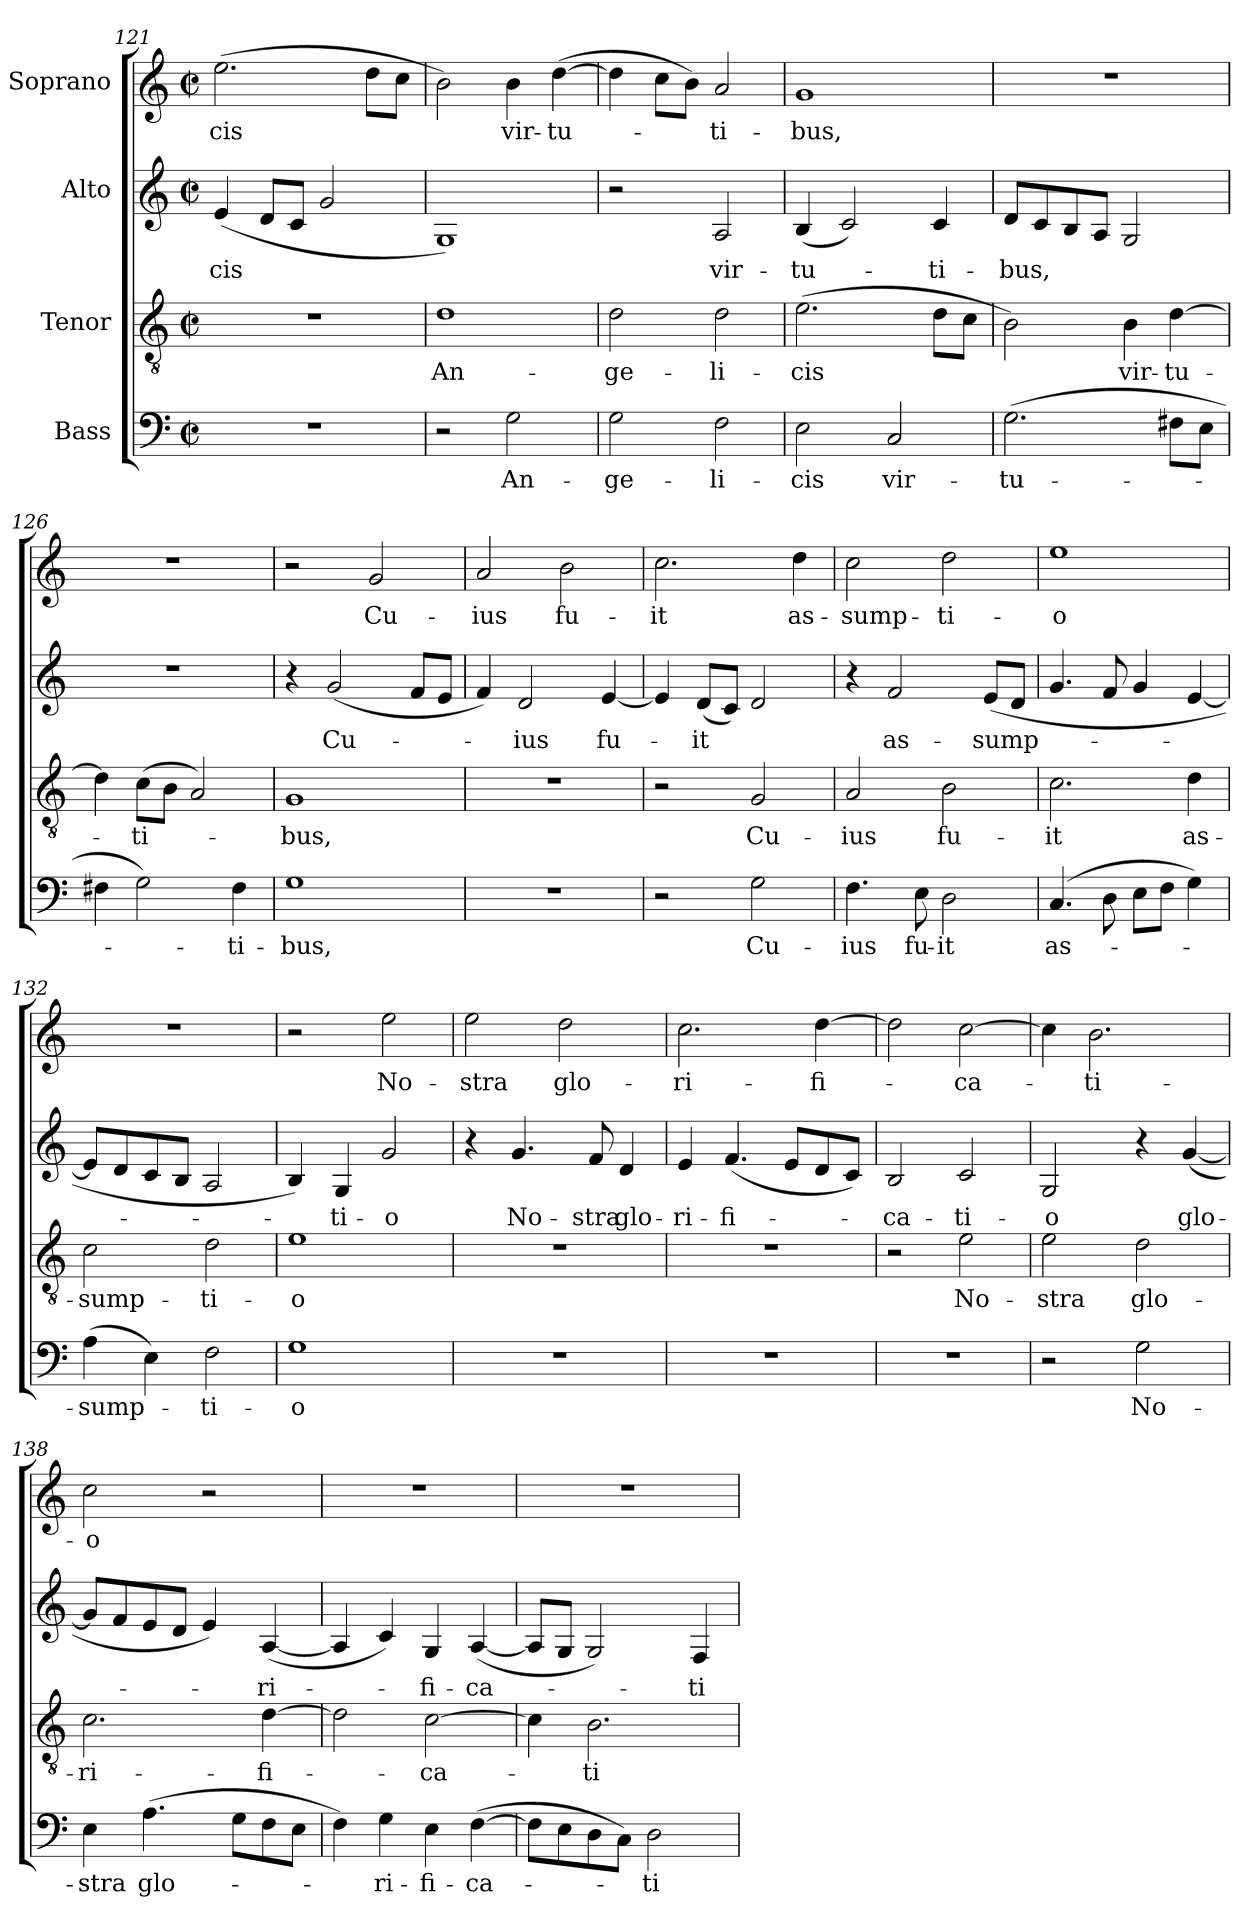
**kern	**text	**kern	**text	**kern	**text	**kern	**text
*part4	*part4	*part3	*part3	*part2	*part2	*part1	*part1
*staff4	*staff4	*staff3	*staff3	*staff2	*staff2	*staff1	*staff1
*I"Bass	*	*I"Tenor	*	*I"Alto	*	*I"Soprano	*
*clefF4	*	*clefGv2	*	*clefG2	*	*clefG2	*
*k[]	*	*k[]	*	*k[]	*	*k[]	*
*C:	*	*C:	*	*C:	*	*C:	*
*M2/2	*	*M2/2	*	*M2/2	*	*M2/2	*
*met(c|)	*	*met(c|)	*	*met(c|)	*	*met(c|)	*
=121	=121	=121	=121	=121	=121	=121	=121
1r	.	1r	.	(4e/	-cis	(2.ee\	-cis
.	.	.	.	8d/L	.	.	.
.	.	.	.	8c/J	.	.	.
.	.	.	.	2g/	.	.	.
.	.	.	.	.	.	8dd\L	.
.	.	.	.	.	.	8cc\J	.
!!LO:LB:g=z
=122	=122	=122	=122	=122	=122	=122	=122
2r	.	1d	An-	1G)	.	2b\)	.
2G\	An-	.	.	.	.	4b\	vir-
.	.	.	.	.	.	([4dd\	-tu-
=123	=123	=123	=123	=123	=123	=123	=123
2G\	-ge-	2d\	-ge-	2r	.	4dd\]	.
.	.	.	.	.	.	8cc\L	.
.	.	.	.	.	.	8b\J)	.
2F\	-li-	2d\	-li-	2A/	vir-	2a/	-ti-
=124	=124	=124	=124	=124	=124	=124	=124
2E\	-cis	(2.e\	-cis	(4B/	-tu-	1g	-bus,
.	.	.	.	2c/)	.	.	.
2C/	vir-	.	.	.	.	.	.
.	.	8d\L	.	4c/	-ti-	.	.
.	.	8c\J	.	.	.	.	.
=125	=125	=125	=125	=125	=125	=125	=125
(2.G\	-tu-	2B\)	.	8d/L	-bus,	1r	.
.	.	.	.	8c/	.	.	.
.	.	.	.	8B/	.	.	.
.	.	.	.	8A/J	.	.	.
.	.	4B\	vir-	2G/	.	.	.
8F#X\L	.	[4d\	-tu-	.	.	.	.
8E\J	.	.	.	.	.	.	.
=126	=126	=126	=126	=126	=126	=126	=126
4F#X\	.	4d\]	.	1r	.	1r	.
2G\)	.	(8c\L	-ti-	.	.	.	.
.	.	8B\J	.	.	.	.	.
.	.	2A/)	.	.	.	.	.
4F#\	-ti-	.	.	.	.	.	.
=127	=127	=127	=127	=127	=127	=127	=127
1G	-bus,	1G	-bus,	4r	.	2r	.
.	.	.	.	(2g/	Cu-	.	.
.	.	.	.	.	.	2g/	Cu-
.	.	.	.	8f/L	.	.	.
.	.	.	.	8e/J	.	.	.
=128	=128	=128	=128	=128	=128	=128	=128
1r	.	1r	.	4f/)	.	2a/	-ius
.	.	.	.	2d/	-ius	.	.
.	.	.	.	.	.	2b\	fu-
.	.	.	.	[4e/	fu-	.	.
!!LO:LB:g=z
=129	=129	=129	=129	=129	=129	=129	=129
2r	.	2r	.	4e/]	.	2.cc\	-it
.	.	.	.	(8d/L	-it	.	.
.	.	.	.	8c/J)	.	.	.
2G\	Cu-	2G/	Cu-	2d/	.	.	.
.	.	.	.	.	.	4dd\	as-
=130	=130	=130	=130	=130	=130	=130	=130
4.F\	-ius	2A/	-ius	4r	.	2cc\	-sump-
.	.	.	.	2f/	as-	.	.
8E\	fu-	.	.	.	.	.	.
2D\	-it	2B\	fu-	.	.	2dd\	-ti-
.	.	.	.	(8e/L	-sump-	.	.
.	.	.	.	8d/J	.	.	.
=131	=131	=131	=131	=131	=131	=131	=131
(4.C/	as-	2.c\	-it	4.g/	.	1ee	-o
8D\	.	.	.	8f/	.	.	.
8E\L	.	.	.	4g/	.	.	.
8F\J	.	.	.	.	.	.	.
4G\)	.	4d\	as-	[4e/	.	.	.
=132	=132	=132	=132	=132	=132	=132	=132
(4A\	-sump-	2c\	-sump-	8e/L]	.	1r	.
.	.	.	.	8d/	.	.	.
4E\)	.	.	.	8c/	.	.	.
.	.	.	.	8B/J	.	.	.
2F\	-ti-	2d\	-ti-	2A/	.	.	.
=133	=133	=133	=133	=133	=133	=133	=133
1G	-o	1e	-o	4B/)	.	2r	.
.	.	.	.	4G/	-ti-	.	.
.	.	.	.	2g/	-o	2ee\	No-
=134	=134	=134	=134	=134	=134	=134	=134
1r	.	1r	.	4r	.	2ee\	-stra
.	.	.	.	4.g/	No-	.	.
.	.	.	.	.	.	2dd\	glo-
.	.	.	.	8f/	-stra	.	.
.	.	.	.	4d/	glo-	.	.
!!LO:PB:g=z
=135	=135	=135	=135	=135	=135	=135	=135
1r	.	1r	.	4e/	-ri-	2.cc\	-ri-
.	.	.	.	(4.f/	-fi-	.	.
.	.	.	.	8e/L	.	.	.
.	.	.	.	8d/	.	[4dd\	-fi-
.	.	.	.	8c/J)	.	.	.
=136	=136	=136	=136	=136	=136	=136	=136
1r	.	2r	.	2B/	-ca-	2dd\]	.
.	.	2e\	No-	2c/	-ti-	[2cc\	-ca-
=137	=137	=137	=137	=137	=137	=137	=137
2r	.	2e\	-stra	2G/	-o	4cc\]	.
.	.	.	.	.	.	2.b\	-ti-
2G\	No-	2d\	glo-	4r	.	.	.
.	.	.	.	([4g/	glo-	.	.
=138	=138	=138	=138	=138	=138	=138	=138
4E\	-stra	2.c\	-ri-	8g/L]	.	2cc\	-o
.	.	.	.	8f/	.	.	.
(4.A\	glo-	.	.	8e/	.	.	.
.	.	.	.	8d/J	.	.	.
.	.	.	.	4e/)	.	2r	.
8G\L	.	.	.	.	.	.	.
8F\	.	[4d\	-fi-	([4A/	-ri-	.	.
8E\J	.	.	.	.	.	.	.
=139	=139	=139	=139	=139	=139	=139	=139
4F\)	.	2d\]	.	4A/]	.	1r	.
4G\	-ri-	.	.	4c/)	.	.	.
4E\	-fi-	[2c\	-ca-	4G/	-fi-	.	.
([4F\	-ca-	.	.	([4A/	-ca-	.	.
=140	=140	=140	=140	=140	=140	=140	=140
8F\L]	.	4c\]	.	8A/L]	.	1r	.
8E\	.	.	.	8G/J	.	.	.
8D\	.	2.B\	-ti-	2G/)	.	.	.
8C\J)	.	.	.	.	.	.	.
2D\	-ti-	.	.	.	.	.	.
.	.	.	.	4F/	-ti-	.	.
=	=	=	=	=	=	=	=
*-	*-	*-	*-	*-	*-	*-	*-
